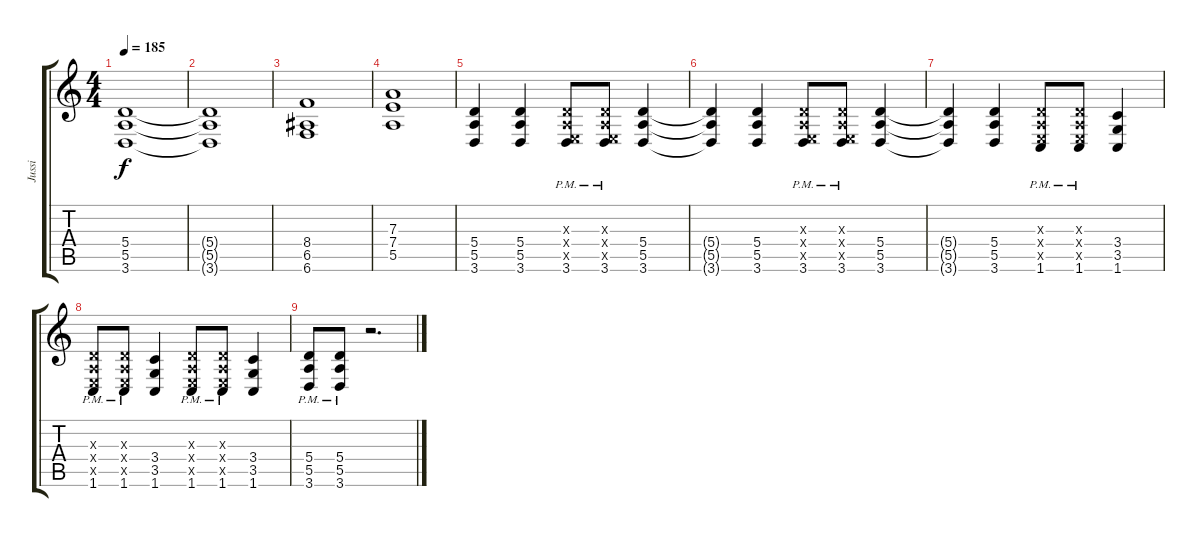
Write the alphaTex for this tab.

\track ("Jussi" "Jussi") {instrument distortionguitar}
\staff {score tabs}
\tuning (B3 Gb3 D3 A2 E2 B1) {hide}
\ts (4 4)
\tempo 185
\clef g2
\ks c
(5.4 5.5 3.6).1{dy f} |
(5.4{t} 5.5{t} 3.6{t}).1 |
(8.4 6.5 6.6).1 |
(7.3 7.4 5.5).1 |
(5.4 5.5 3.6).4 (5.4 5.5 3.6).4 (0.3{x} 0.4{x} 0.5{x} 3.6{pm}).8 (0.3{x} 0.4{x} 0.5{x} 3.6{pm}).8 (5.4 5.5 3.6).4 |
(5.4{t} 5.5{t} 3.6{t}).4 (5.4 5.5 3.6).4 (0.3{x} 0.4{x} 0.5{x} 3.6{pm}).8 (0.3{x} 0.4{x} 0.5{x} 3.6{pm}).8 (5.4 5.5 3.6).4 |
(5.4{t} 5.5{t} 3.6{t}).4 (5.4 5.5 3.6).4 (0.3{x} 0.4{x} 0.5{x} 1.6{pm}).8 (0.3{x} 0.4{x} 0.5{x} 1.6{pm}).8 (3.4 3.5 1.6).4 |
(0.3{x} 0.4{x} 0.5{x} 1.6{pm}).8 (0.3{x} 0.4{x} 0.5{x} 1.6{pm}).8 (3.4 3.5 1.6).4 (0.3{x} 0.4{x} 0.5{x} 1.6{pm}).8 (0.3{x} 0.4{x} 0.5{x} 1.6{pm}).8 (3.4 3.5 1.6).4 |
(5.4{pm} 5.5{pm} 3.6{pm}).8 (5.4{pm} 5.5{pm} 3.6{pm}).8 r.2{d}
